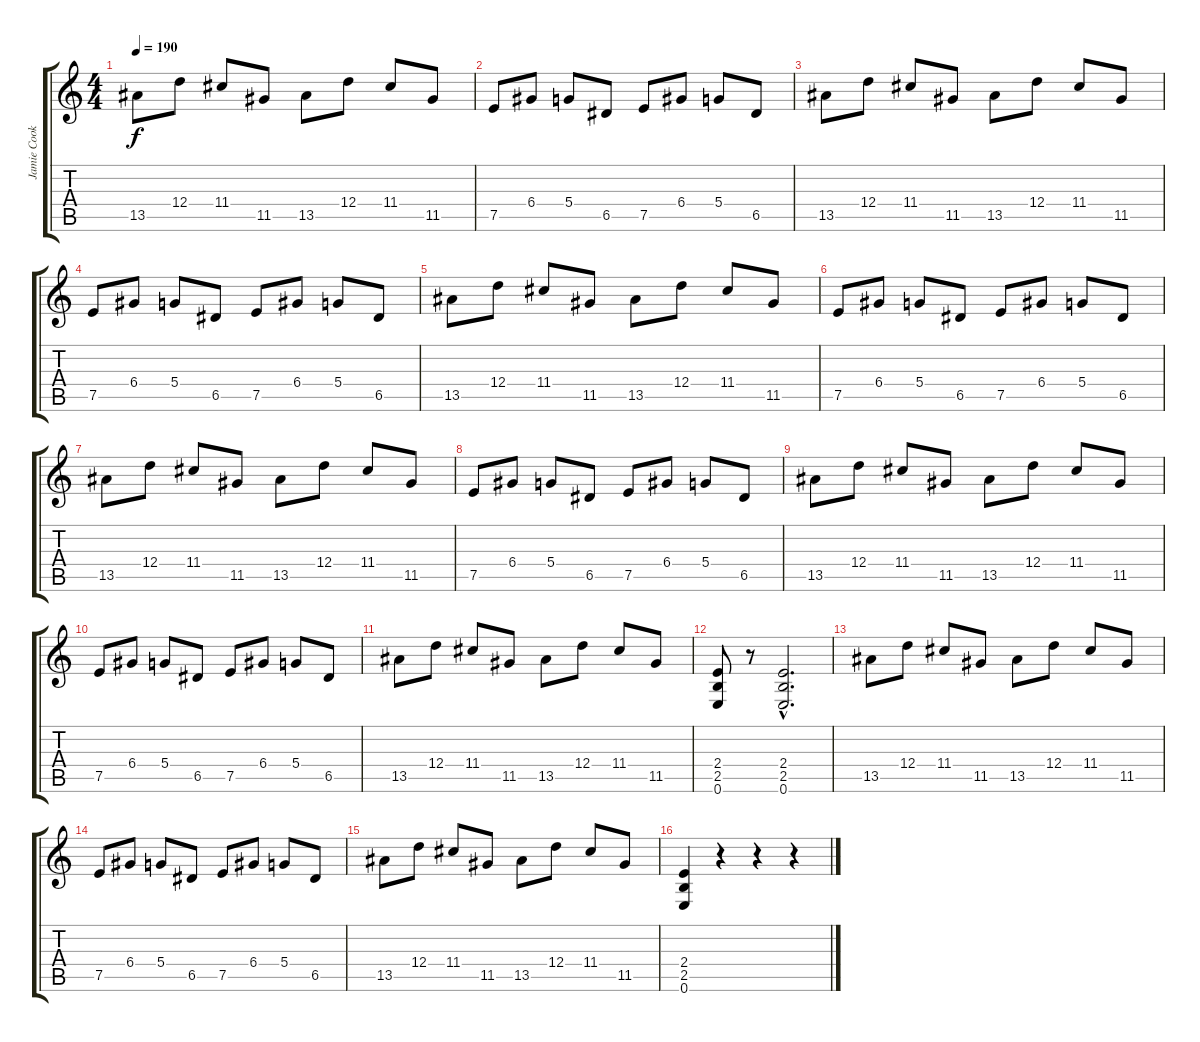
\track ("Jamie Cook (Lead Guitar)" "Jamie Cook") {instrument distortionguitar}
\staff {score tabs}
\tuning (E4 B3 G3 D3 A2 E2) {hide}
\ts (4 4)
\tempo 190
\clef g2
\ks c
13.5.8{dy f} 12.4.8 11.4.8 11.5.8 13.5.8 12.4.8 11.4.8 11.5.8 |
7.5.8 6.4.8 5.4.8 6.5.8 7.5.8 6.4.8 5.4.8 6.5.8 |
13.5.8 12.4.8 11.4.8 11.5.8 13.5.8 12.4.8 11.4.8 11.5.8 |
7.5.8 6.4.8 5.4.8 6.5.8 7.5.8 6.4.8 5.4.8 6.5.8 |
13.5.8 12.4.8 11.4.8 11.5.8 13.5.8 12.4.8 11.4.8 11.5.8 |
7.5.8 6.4.8 5.4.8 6.5.8 7.5.8 6.4.8 5.4.8 6.5.8 |
13.5.8 12.4.8 11.4.8 11.5.8 13.5.8 12.4.8 11.4.8 11.5.8 |
7.5.8 6.4.8 5.4.8 6.5.8 7.5.8 6.4.8 5.4.8 6.5.8 |
13.5.8 12.4.8 11.4.8 11.5.8 13.5.8 12.4.8 11.4.8 11.5.8 |
7.5.8 6.4.8 5.4.8 6.5.8 7.5.8 6.4.8 5.4.8 6.5.8 |
13.5.8 12.4.8 11.4.8 11.5.8 13.5.8 12.4.8 11.4.8 11.5.8 |
(2.4 2.5 0.6).8 r.8 (2.4{hac} 2.5{hac} 0.6{hac}).2{d} |
13.5.8 12.4.8 11.4.8 11.5.8 13.5.8 12.4.8 11.4.8 11.5.8 |
7.5.8 6.4.8 5.4.8 6.5.8 7.5.8 6.4.8 5.4.8 6.5.8 |
13.5.8 12.4.8 11.4.8 11.5.8 13.5.8 12.4.8 11.4.8 11.5.8 |
(2.4 2.5 0.6).4 r.4 r.4 r.4
